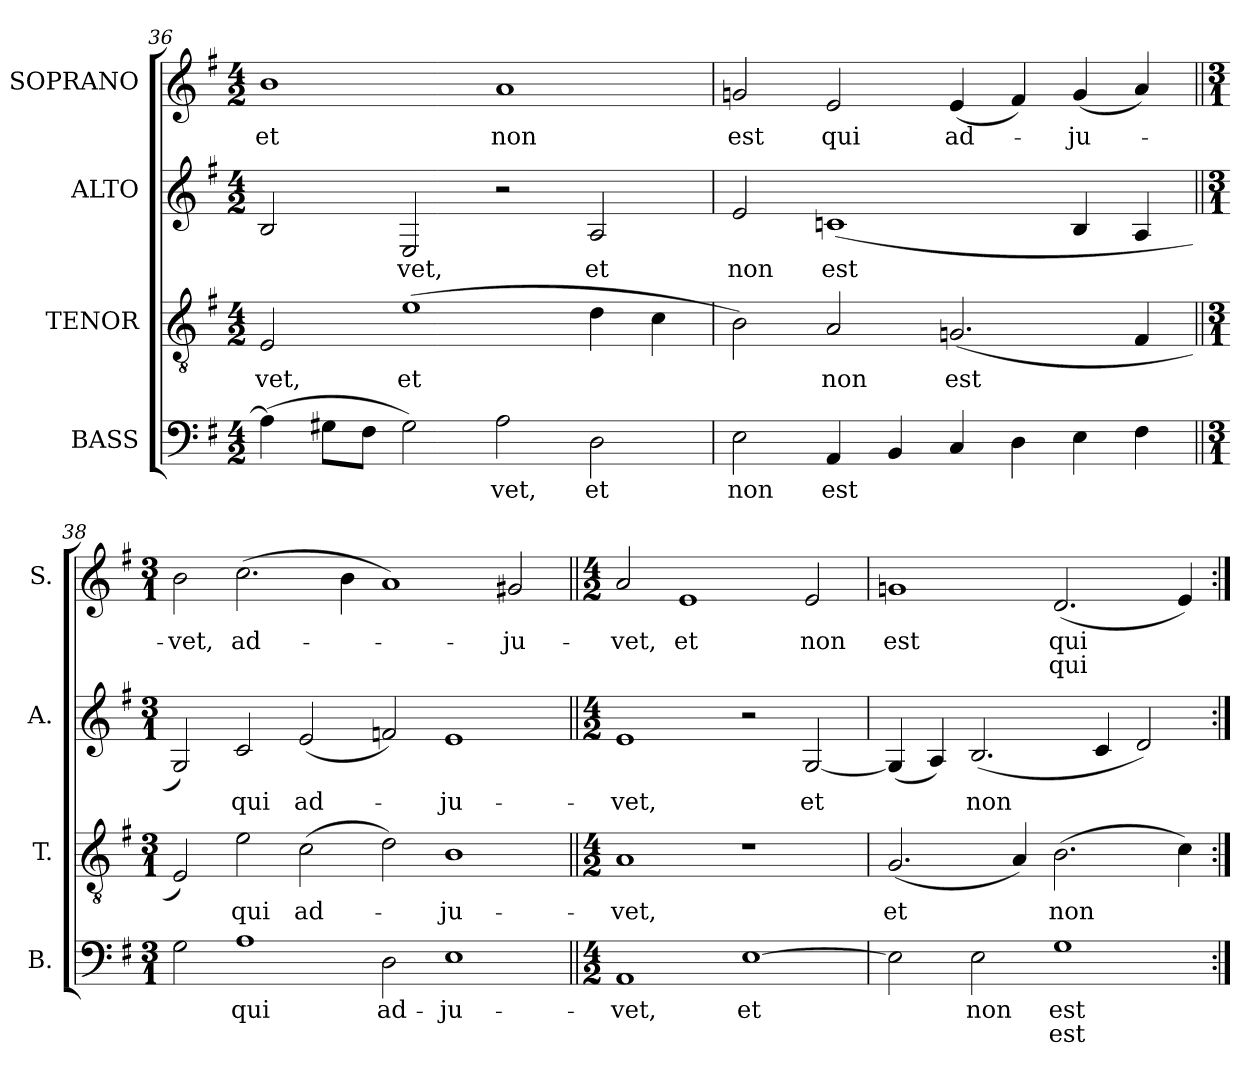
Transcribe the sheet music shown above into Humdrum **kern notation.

**kern	**text	**text	**kern	**text	**kern	**text	**kern	**text	**text
*part4	*part4	*part4	*part3	*part3	*part2	*part2	*part1	*part1	*part1
*staff4	*staff4	*staff4	*staff3	*staff3	*staff2	*staff2	*staff1	*staff1	*staff1
*I"BASS	*	*	*I"TENOR	*	*I"ALTO	*	*I"SOPRANO	*	*
*I'B.	*	*	*I'T.	*	*I'A.	*	*I'S.	*	*
*clefF4	*	*	*clefGv2	*	*clefG2	*	*clefG2	*	*
*	*	*	*ITrd7c12	*	*	*	*	*	*
*k[f#]	*	*	*k[f#]	*	*k[f#]	*	*k[f#]	*	*
*G:	*	*	*G:	*	*G:	*	*G:	*	*
*M4/2	*	*	*M4/2	*	*M4/2	*	*M4/2	*	*
=36	=36	=36	=36	=36	=36	=36	=36	=36	=36
!	!	!	!	!LO:LY:b:color=#000000	!	!	!	!	!
!	!	!	!	!	!	!	!	!LO:LY:b:color=#000000	!
(4Ai\]	.	.	2EEi/	-vet,	2Bi/	.	1bi	et	.
8G#Xi\L	.	.	.	.	.	.	.	.	.
8F#i\J	.	.	.	.	.	.	.	.	.
!	!	!	!	!LO:LY:b:color=#000000	!	!	!	!	!
!	!	!	!	!	!	!LO:LY:b:color=#000000	!	!	!
2G#i\)	.	.	(1Ei	et	2Ei/	-vet,	.	.	.
!	!LO:LY:b:color=#000000	!	!	!	!	!	!	!	!
!	!	!	!	!	!	!	!	!LO:LY:b:color=#000000	!
2Ai\	-vet,	.	.	.	2r	.	1ai	non	.
!	!LO:LY:b:color=#000000	!	!	!	!	!	!	!	!
!	!	!	!	!	!	!LO:LY:b:color=#000000	!	!	!
2Di\	et	.	4Di\	.	2Ai/	et	.	.	.
.	.	.	4Ci\	.	.	.	.	.	.
=37	=37	=37	=37	=37	=37	=37	=37	=37	=37
!	!LO:LY:b:color=#000000	!	!	!	!	!	!	!	!
!	!	!	!	!	!	!LO:LY:b:color=#000000	!	!	!
!	!	!	!	!	!	!	!	!LO:LY:b:color=#000000	!
2Ei\	non	.	2BBi\)	.	2ei/	non	2gni/	est	.
!	!LO:LY:b:color=#000000	!	!	!	!	!	!	!	!
!	!	!	!	!LO:LY:b:color=#000000	!	!	!	!	!
!	!	!	!	!	!	!LO:LY:b:color=#000000	!	!	!
!	!	!	!	!	!	!	!	!LO:LY:b:color=#000000	!
4AAi/	est	.	2AAi/	non	(1cni	est	2ei/	qui	.
4BBi/	.	.	.	.	.	.	.	.	.
!	!	!	!	!LO:LY:b:color=#000000	!	!	!	!	!
!	!	!	!	!	!	!	!	!LO:LY:b:color=#000000	!
4Ci/	.	.	(2.GGni/	est	.	.	(4ei/	ad-	.
4Di\	.	.	.	.	.	.	4f#i/)	.	.
!	!	!	!	!	!	!	!	!LO:LY:b:color=#000000	!
4Ei\	.	.	.	.	4Bi/	.	(4gi/	-ju-	.
4F#i\	.	.	4FF#i/	.	4Ai/	.	4ai/)	.	.
=38||	=38||	=38||	=38||	=38||	=38||	=38||	=38||	=38||	=38||
*M3/1	*	*	*M3/1	*	*M3/1	*	*M3/1	*	*
!	!	!	!	!	!	!	!	!LO:LY:b:color=#000000	!
2Gi\	.	.	2EEi/)	.	2Gi/)	.	2bi\	-vet,	.
!	!LO:LY:b:color=#000000	!	!	!	!	!	!	!	!
!	!	!	!	!LO:LY:b:color=#000000	!	!	!	!	!
!	!	!	!	!	!	!LO:LY:b:color=#000000	!	!	!
!	!	!	!	!	!	!	!	!LO:LY:b:color=#000000	!
1Ai	qui	.	2Ei\	qui	2ci/	qui	(2.cci\	ad-	.
!	!	!	!	!LO:LY:b:color=#000000	!	!	!	!	!
!	!	!	!	!	!	!LO:LY:b:color=#000000	!	!	!
.	.	.	(2Ci\	ad-	(2ei/	ad-	.	.	.
.	.	.	.	.	.	.	4bi\	.	.
!	!LO:LY:b:color=#000000	!	!	!	!	!	!	!	!
2Di\	ad-	.	2Di\)	.	2fni/)	.	1ai)	.	.
!	!LO:LY:b:color=#000000	!	!	!	!	!	!	!	!
!	!	!	!	!LO:LY:b:color=#000000	!	!	!	!	!
!	!	!	!	!	!	!LO:LY:b:color=#000000	!	!	!
1Ei	-ju-	.	1BBi	-ju-	1ei	-ju-	.	.	.
!	!	!	!	!	!	!	!	!LO:LY:b:color=#000000	!
.	.	.	.	.	.	.	2g#Xi/	-ju-	.
=39||	=39||	=39||	=39||	=39||	=39||	=39||	=39||	=39||	=39||
*M4/2	*	*	*M4/2	*	*M4/2	*	*M4/2	*	*
!	!LO:LY:b:color=#000000	!	!	!	!	!	!	!	!
!	!	!	!	!LO:LY:b:color=#000000	!	!	!	!	!
!	!	!	!	!	!	!LO:LY:b:color=#000000	!	!	!
!	!	!	!	!	!	!	!	!LO:LY:b:color=#000000	!
1AAi	-vet,	.	1AAi	-vet,	1ei	-vet,	2ai/	-vet,	.
!	!	!	!	!	!	!	!	!LO:LY:b:color=#000000	!
.	.	.	.	.	.	.	1ei	et	.
!	!LO:LY:b:color=#000000	!	!	!	!	!	!	!	!
[1Ei	et	.	1r	.	2r	.	.	.	.
!	!	!	!	!	!	!LO:LY:b:color=#000000	!	!	!
!	!	!	!	!	!	!	!	!LO:LY:b:color=#000000	!
.	.	.	.	.	[2Gi/	et	2ei/	non	.
=40	=40	=40	=40	=40	=40	=40	=40	=40	=40
!	!	!	!	!LO:LY:b:color=#000000	!	!	!	!	!
!	!	!	!	!	!	!	!	!LO:LY:b:color=#000000	!
2Ei\]	.	.	(2.GGi/	et	(4Gi/]	.	1gni	est	.
.	.	.	.	.	4Ai/)	.	.	.	.
!	!LO:LY:b:color=#000000	!	!	!	!	!	!	!	!
!	!	!	!	!	!	!LO:LY:b:color=#000000	!	!	!
2Ei\	non	.	.	.	(2.Bi/	non	.	.	.
.	.	.	4AAi/)	.	.	.	.	.	.
!	!LO:LY:b:color=#000000	!LO:LY:b:color=#000000	!	!	!	!	!	!	!
!	!	!	!	!LO:LY:b:color=#000000	!	!	!	!	!
!	!	!	!	!	!	!	!	!LO:LY:b:color=#000000	!LO:LY:b:color=#000000
1Gi	est	est	(2.BBi\	non	.	.	(2.di/	qui	qui
.	.	.	.	.	4ci/	.	.	.	.
.	.	.	.	.	2di/)	.	.	.	.
.	.	.	4Ci\)	.	.	.	4ei/)	.	.
=:|!	=:|!	=:|!	=:|!	=:|!	=:|!	=:|!	=:|!	=:|!	=:|!
*-	*-	*-	*-	*-	*-	*-	*-	*-	*-
